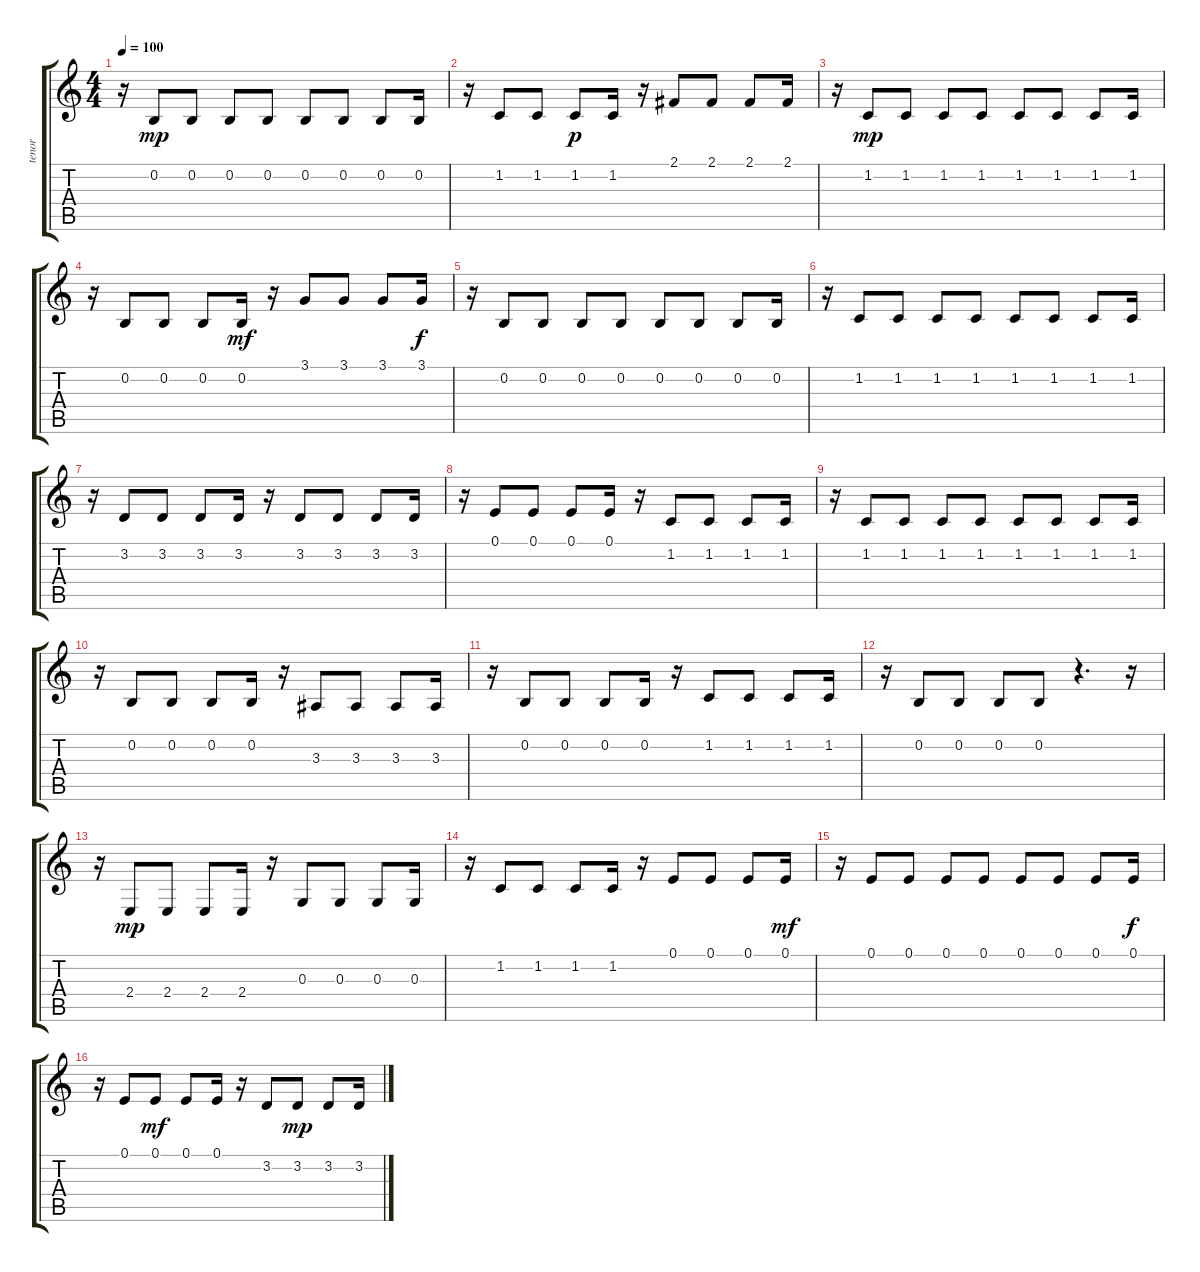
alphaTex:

\track ("tenor               " "tenor     ") {instrument acousticgrandpiano}
\staff {score tabs}
\tuning (E4 B3 G3 D3 A2 E2) {hide}
\ts (4 4)
\tempo 100
\clef g2
\ks c
r.16{dy p} 0.2.8{dy mp} 0.2.8 0.2.8 0.2.8 0.2.8 0.2.8 0.2.8 0.2.16 |
r.16 1.2.8 1.2.8 1.2.8{dy p} 1.2.16 r.16 2.1.8 2.1.8 2.1.8 2.1.16 |
r.16 1.2.8{dy mp} 1.2.8 1.2.8 1.2.8 1.2.8 1.2.8 1.2.8 1.2.16 |
r.16 0.2.8 0.2.8 0.2.8 0.2.16{dy mf} r.16 3.1.8 3.1.8 3.1.8 3.1.16{dy f} |
r.16 0.2.8 0.2.8 0.2.8 0.2.8 0.2.8 0.2.8 0.2.8 0.2.16 |
r.16 1.2.8 1.2.8 1.2.8 1.2.8 1.2.8 1.2.8 1.2.8 1.2.16 |
r.16 3.2.8 3.2.8 3.2.8 3.2.16 r.16 3.2.8 3.2.8 3.2.8 3.2.16 |
r.16 0.1.8 0.1.8 0.1.8 0.1.16 r.16 1.2.8 1.2.8 1.2.8 1.2.16 |
r.16 1.2.8 1.2.8 1.2.8 1.2.8 1.2.8 1.2.8 1.2.8 1.2.16 |
r.16 0.2.8 0.2.8 0.2.8 0.2.16 r.16 3.3.8 3.3.8 3.3.8 3.3.16 |
r.16 0.2.8 0.2.8 0.2.8 0.2.16 r.16 1.2.8 1.2.8 1.2.8 1.2.16 |
r.16 0.2.8 0.2.8 0.2.8 0.2.8 r.4{d} r.16 |
r.16 2.4.8{dy mp} 2.4.8 2.4.8 2.4.16 r.16 0.3.8 0.3.8 0.3.8 0.3.16 |
r.16 1.2.8 1.2.8 1.2.8 1.2.16 r.16 0.1.8 0.1.8 0.1.8 0.1.16{dy mf} |
r.16 0.1.8 0.1.8 0.1.8 0.1.8 0.1.8 0.1.8 0.1.8 0.1.16{dy f} |
r.16 0.1.8 0.1.8{dy mf} 0.1.8 0.1.16 r.16 3.2.8 3.2.8{dy mp} 3.2.8 3.2.16
